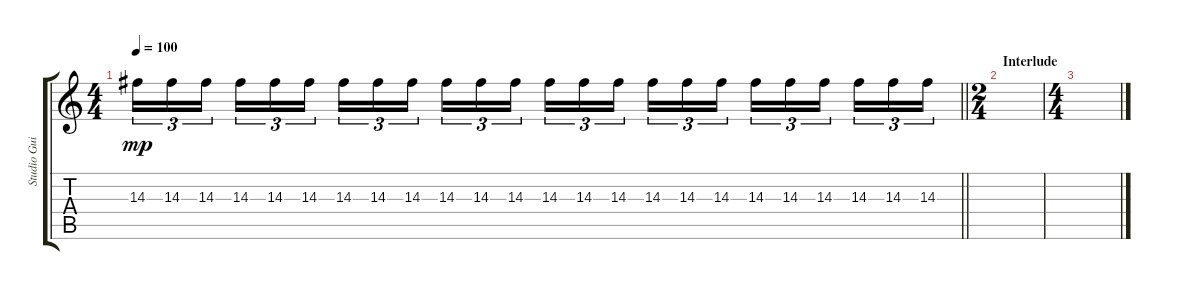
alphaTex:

\track ("Studio Guitar" "Studio Gui") {instrument overdrivenguitar}
\staff {score tabs}
\tuning (Db4 Gb3 E3 B2 F2 B1) {hide}
\ts (4 4)
\tempo 100
\clef g2
\barLineRight lightlight
\ks c
14.3.16{tu (3 2) dy mp} 14.3.16{tu (3 2)} 14.3.16{tu (3 2) beam splitsecondary} 14.3.16{tu (3 2)} 14.3.16{tu (3 2)} 14.3.16{tu (3 2)} 14.3.16{tu (3 2)} 14.3.16{tu (3 2)} 14.3.16{tu (3 2) beam splitsecondary} 14.3.16{tu (3 2)} 14.3.16{tu (3 2)} 14.3.16{tu (3 2)} 14.3.16{tu (3 2)} 14.3.16{tu (3 2)} 14.3.16{tu (3 2) beam splitsecondary} 14.3.16{tu (3 2)} 14.3.16{tu (3 2)} 14.3.16{tu (3 2)} 14.3.16{tu (3 2)} 14.3.16{tu (3 2)} 14.3.16{tu (3 2) beam splitsecondary} 14.3.16{tu (3 2)} 14.3.16{tu (3 2)} 14.3.16{tu (3 2)} |
\ts (2 4)
\section ("" "Interlude")
|
\ts (4 4)
